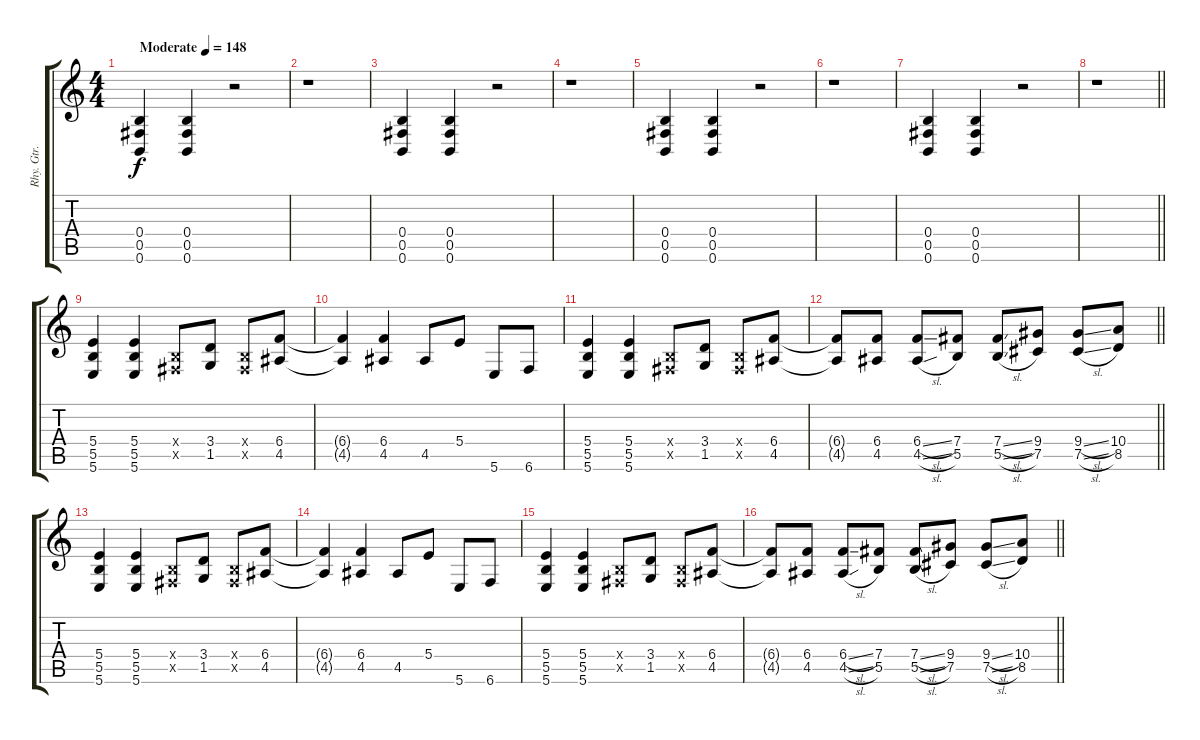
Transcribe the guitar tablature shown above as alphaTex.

\track ("Rhy. Gtr. 2" "Rhy. Gtr. ") {instrument distortionguitar}
\staff {score tabs}
\tuning (Db4 Ab3 E3 B2 Gb2 B1) {hide}
\ts (4 4)
\tempo (148 "Moderate")
\clef g2
\ks c
(0.4 0.5 0.6).4{dy f instrument distortionguitar} (0.4 0.5 0.6).4 r.2 |
r.1 |
(0.4 0.5 0.6).4 (0.4 0.5 0.6).4 r.2 |
r.1 |
(0.4 0.5 0.6).4 (0.4 0.5 0.6).4 r.2 |
r.1 |
(0.4 0.5 0.6).4 (0.4 0.5 0.6).4 r.2 |
\barLineRight lightlight
r.1 |
\section ("" "")
(5.4 5.5 5.6).4 (5.4 5.5 5.6).4 (0.4{x} 0.5{x}).8 (3.4 1.5).8 (0.4{x} 0.5{x}).8 (6.4 4.5).8 |
(6.4{t} 4.5{t}).4 (6.4 4.5).4 4.5.8 5.4.8 5.6.8 6.6.8 |
(5.4 5.5 5.6).4 (5.4 5.5 5.6).4 (0.4{x} 0.5{x}).8 (3.4 1.5).8 (0.4{x} 0.5{x}).8 (6.4 4.5).8 |
\barLineRight lightlight
(6.4{t} 4.5{t}).8 (6.4 4.5).8 (6.4{sl} 4.5{sl}).8 (7.4 5.5).8 (7.4{sl} 5.5{sl}).8 (9.4 7.5).8 (9.4{sl} 7.5{sl}).8 (10.4 8.5).8 |
(5.4 5.5 5.6).4 (5.4 5.5 5.6).4 (0.4{x} 0.5{x}).8 (3.4 1.5).8 (0.4{x} 0.5{x}).8 (6.4 4.5).8 |
(6.4{t} 4.5{t}).4 (6.4 4.5).4 4.5.8 5.4.8 5.6.8 6.6.8 |
(5.4 5.5 5.6).4 (5.4 5.5 5.6).4 (0.4{x} 0.5{x}).8 (3.4 1.5).8 (0.4{x} 0.5{x}).8 (6.4 4.5).8 |
\barLineRight lightlight
(6.4{t} 4.5{t}).8 (6.4 4.5).8 (6.4{sl} 4.5{sl}).8 (7.4 5.5).8 (7.4{sl} 5.5{sl}).8 (9.4 7.5).8 (9.4{sl} 7.5{sl}).8 (10.4 8.5).8
